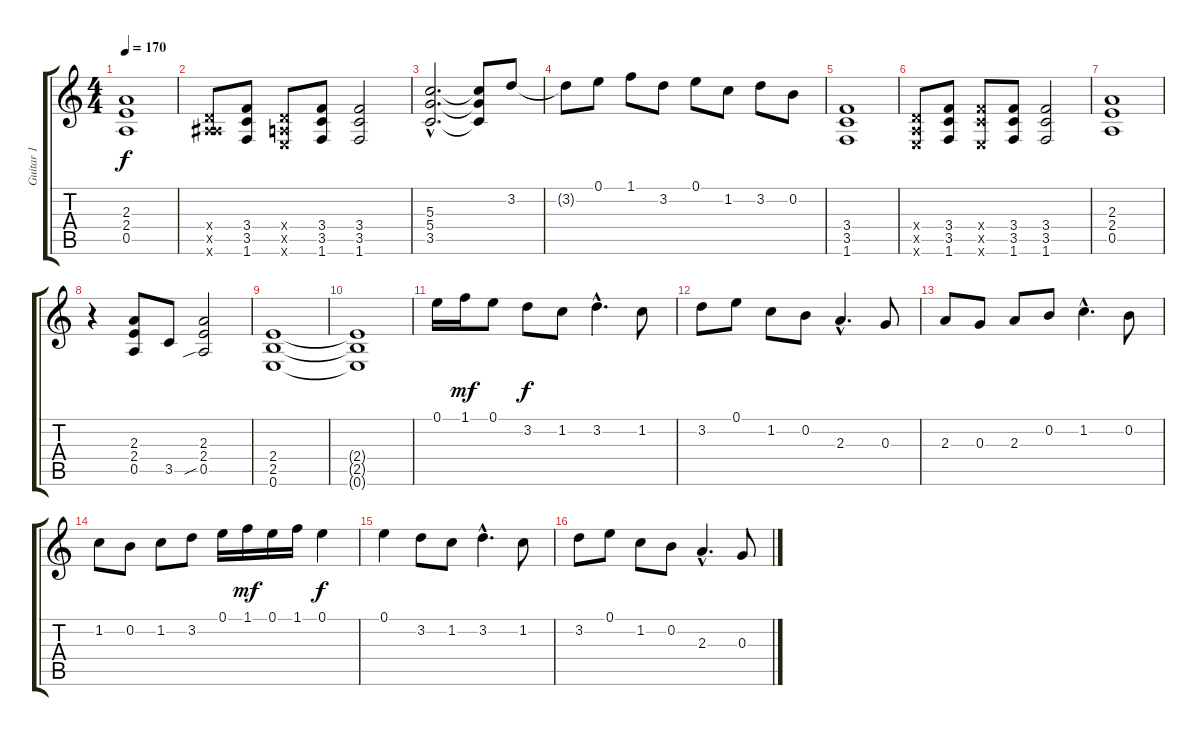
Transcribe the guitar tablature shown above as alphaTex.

\track ("Guitar 1" "Guitar 1") {instrument distortionguitar}
\staff {score tabs}
\tuning (E4 B3 G3 D3 A2 E2) {hide}
\ts (4 4)
\tempo 170
\clef g2
\ks c
(2.3 2.4 0.5).1{dy f} |
(0.4{x} 0.5{x} 6.6{x}).8 (3.4 3.5 1.6).8 (0.4{x} 0.5{x} 0.6{x}).8 (3.4 3.5 1.6).8 (3.4 3.5 1.6).2 |
(5.3{hac} 5.4{hac} 3.5{hac}).2{d} (5.3{t} 5.4{t} 3.5{t}).8 3.2.8 |
3.2{t}.8 0.1.8 1.1.8 3.2.8 0.1.8 1.2.8 3.2.8 0.2.8 |
(3.4 3.5 1.6).1 |
(0.4{x} 0.5{x} 0.6{x}).8 (3.4 3.5 1.6).8 (3.4{x} 3.5{x} 0.6{x}).8 (3.4 3.5 1.6).8 (3.4 3.5 1.6).2 |
(2.3 2.4 0.5).1 |
r.4 (2.3 2.4 0.5).8 3.5.8 (2.3 2.4 0.5{sib}).2 |
(2.4 2.5 0.6).1 |
(2.4{t} 2.5{t} 0.6{t}).1 |
0.1.16 1.1.16{dy mf} 0.1.8 3.2.8{dy f} 1.2.8 3.2{hac}.4{d} 1.2.8 |
3.2.8 0.1.8 1.2.8 0.2.8 2.3{hac}.4{d} 0.3.8 |
2.3.8 0.3.8 2.3.8 0.2.8 1.2{hac}.4{d} 0.2.8 |
1.2.8 0.2.8 1.2.8 3.2.8 0.1.16 1.1.16{dy mf} 0.1.16 1.1.16 0.1.4{dy f} |
0.1.4 3.2.8 1.2.8 3.2{hac}.4{d} 1.2.8 |
3.2.8 0.1.8 1.2.8 0.2.8 2.3{hac}.4{d} 0.3.8
